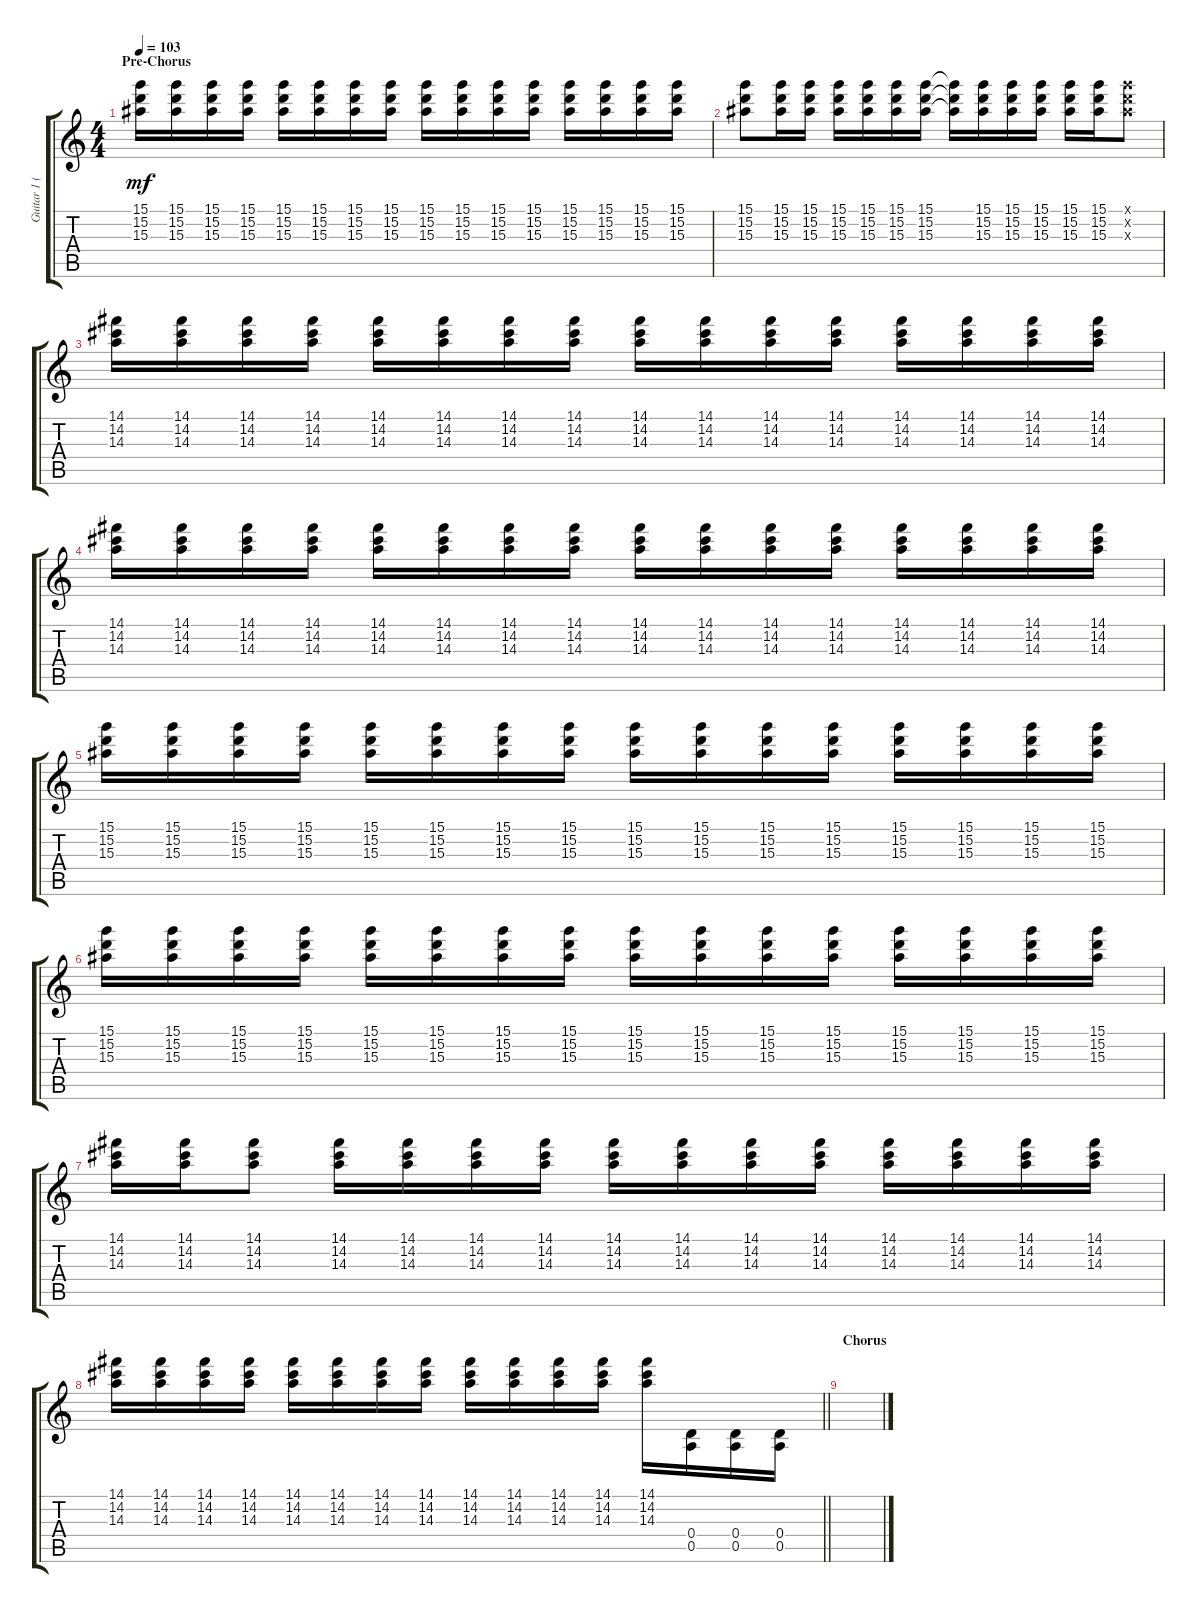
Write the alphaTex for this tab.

\track ("Guitar 1 (Clean)" "Guitar 1 (") {instrument electricguitarclean}
\staff {score tabs}
\tuning (E4 B3 G3 D3 A2 E2) {hide}
\ts (4 4)
\section ("" "Pre-Chorus")
\tempo 103
\clef g2
\ks c
(15.1 15.2 15.3).16{dy mf} (15.1 15.2 15.3).16 (15.1 15.2 15.3).16 (15.1 15.2 15.3).16 (15.1 15.2 15.3).16 (15.1 15.2 15.3).16 (15.1 15.2 15.3).16 (15.1 15.2 15.3).16 (15.1 15.2 15.3).16 (15.1 15.2 15.3).16 (15.1 15.2 15.3).16 (15.1 15.2 15.3).16 (15.1 15.2 15.3).16 (15.1 15.2 15.3).16 (15.1 15.2 15.3).16 (15.1 15.2 15.3).16 |
(15.1 15.2 15.3).8 (15.1 15.2 15.3).16 (15.1 15.2 15.3).16 (15.1 15.2 15.3).16 (15.1 15.2 15.3).16 (15.1 15.2 15.3).16 (15.1 15.2 15.3).16 (15.1{t} 15.2{t} 15.3{t}).16 (15.1 15.2 15.3).16 (15.1 15.2 15.3).16 (15.1 15.2 15.3).16 (15.1 15.2 15.3).16 (15.1 15.2 15.3).16 (15.1{x} 15.2{x} 15.3{x}).8 |
(14.1 14.2 14.3).16 (14.1 14.2 14.3).16 (14.1 14.2 14.3).16 (14.1 14.2 14.3).16 (14.1 14.2 14.3).16 (14.1 14.2 14.3).16 (14.1 14.2 14.3).16 (14.1 14.2 14.3).16 (14.1 14.2 14.3).16 (14.1 14.2 14.3).16 (14.1 14.2 14.3).16 (14.1 14.2 14.3).16 (14.1 14.2 14.3).16 (14.1 14.2 14.3).16 (14.1 14.2 14.3).16 (14.1 14.2 14.3).16 |
(14.1 14.2 14.3).16 (14.1 14.2 14.3).16 (14.1 14.2 14.3).16 (14.1 14.2 14.3).16 (14.1 14.2 14.3).16 (14.1 14.2 14.3).16 (14.1 14.2 14.3).16 (14.1 14.2 14.3).16 (14.1 14.2 14.3).16 (14.1 14.2 14.3).16 (14.1 14.2 14.3).16 (14.1 14.2 14.3).16 (14.1 14.2 14.3).16 (14.1 14.2 14.3).16 (14.1 14.2 14.3).16 (14.1 14.2 14.3).16 |
(15.1 15.2 15.3).16 (15.1 15.2 15.3).16 (15.1 15.2 15.3).16 (15.1 15.2 15.3).16 (15.1 15.2 15.3).16 (15.1 15.2 15.3).16 (15.1 15.2 15.3).16 (15.1 15.2 15.3).16 (15.1 15.2 15.3).16 (15.1 15.2 15.3).16 (15.1 15.2 15.3).16 (15.1 15.2 15.3).16 (15.1 15.2 15.3).16 (15.1 15.2 15.3).16 (15.1 15.2 15.3).16 (15.1 15.2 15.3).16 |
(15.1 15.2 15.3).16 (15.1 15.2 15.3).16 (15.1 15.2 15.3).16 (15.1 15.2 15.3).16 (15.1 15.2 15.3).16 (15.1 15.2 15.3).16 (15.1 15.2 15.3).16 (15.1 15.2 15.3).16 (15.1 15.2 15.3).16 (15.1 15.2 15.3).16 (15.1 15.2 15.3).16 (15.1 15.2 15.3).16 (15.1 15.2 15.3).16 (15.1 15.2 15.3).16 (15.1 15.2 15.3).16 (15.1 15.2 15.3).16 |
(14.1 14.2 14.3).16 (14.1 14.2 14.3).16 (14.1 14.2 14.3).8 (14.1 14.2 14.3).16 (14.1 14.2 14.3).16 (14.1 14.2 14.3).16 (14.1 14.2 14.3).16 (14.1 14.2 14.3).16 (14.1 14.2 14.3).16 (14.1 14.2 14.3).16 (14.1 14.2 14.3).16 (14.1 14.2 14.3).16 (14.1 14.2 14.3).16 (14.1 14.2 14.3).16 (14.1 14.2 14.3).16 |
\barLineRight lightlight
(14.1 14.2 14.3).16 (14.1 14.2 14.3).16 (14.1 14.2 14.3).16 (14.1 14.2 14.3).16 (14.1 14.2 14.3).16 (14.1 14.2 14.3).16 (14.1 14.2 14.3).16 (14.1 14.2 14.3).16 (14.1 14.2 14.3).16 (14.1 14.2 14.3).16 (14.1 14.2 14.3).16 (14.1 14.2 14.3).16 (14.1 14.2 14.3).16 (0.4 0.5).16 (0.4 0.5).16 (0.4 0.5).16 |
\section ("" "Chorus")
